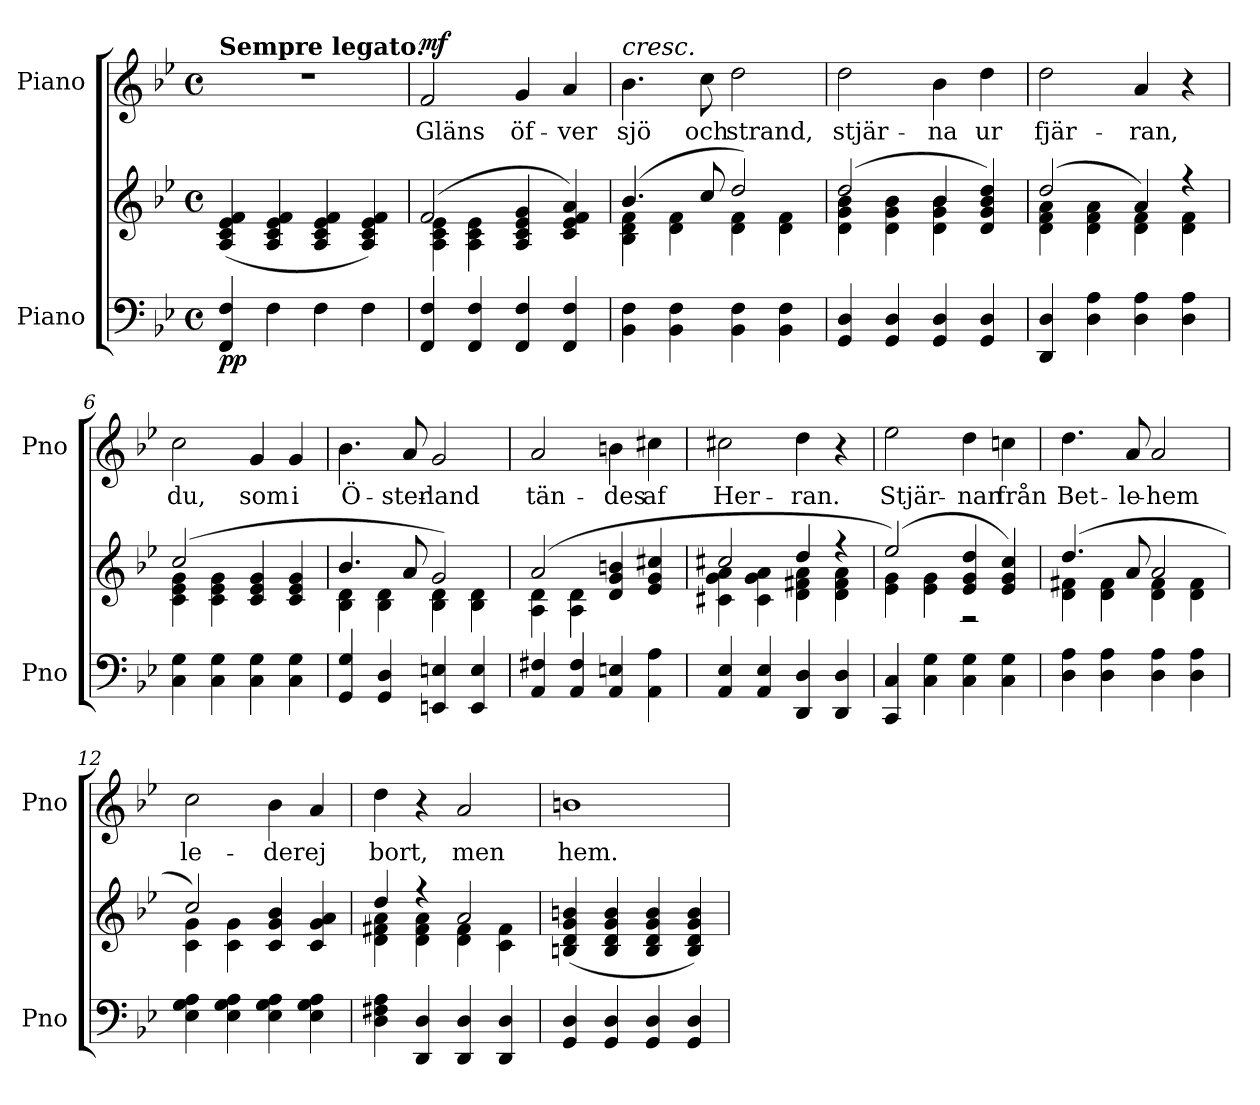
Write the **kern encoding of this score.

**kern	**kern	**dynam	**kern	**text	**dynam
*part2	*part2	*part2	*part1	*part1	*part1
*staff3	*staff2	*staff2/3	*staff1	*staff1	*staff1
*I"Piano	*	*	*I"Piano	*	*
*I'Pno	*	*	*I'Pno	*	*
*clefF4	*clefG2	*	*clefG2	*	*
*k[b-e-]	*k[b-e-]	*	*k[b-e-]	*	*
*M4/4	*M4/4	*	*M4/4	*	*
*met(c)	*met(c)	*	*met(c)	*	*
=1	=1	=1	=1	=1	=1
!	!	!	!LO:TX:a:B:t=Sempre legato.	!	!
!	!	!LO:DY:b=2	!	!	!
!	!	!LO:DY:n=1:b	!	!	!
4FF/ 4F/	(<4A/ 4c/ 4e-/ 4f/	p p	1r	.	.
4F\	4A/ 4c/ 4e-/ 4f/	.	.	.	.
4F\	4A/ 4c/ 4e-/ 4f/	.	.	.	.
4F\	4A/ 4c/ 4e-/ 4f/)	.	.	.	.
=2	=2	=2	=2	=2	=2
*	*^	*	*	*	*
!	!	!	!	!	!LO:LY:b	!LO:DY:a
4FF/ 4F/	(>2f/	4A\ 4c\ 4e-\	.	2f/	Gläns	mf
4FF/ 4F/	.	4A\ 4c\ 4e-\	.	.	.	.
!	!	!	!	!	!LO:LY:b	!
4FF/ 4F/	4A/ 4c/ 4e-/ 4g/	2ryy	.	4g/	öf-	.
!	!	!	!	!	!LO:LY:b	!
4FF/ 4F/	4c/ 4e-/ 4f/ 4a/)	.	.	4a/	-ver	.
=3	=3	=3	=3	=3	=3	=3
!	!	!	!	!LO:TX:a:i:t=cresc.	!	!
!	!	!	!	!	!LO:LY:b	!
4BB-\ 4F\	(>4.b-/	4B-\ 4d\ 4f\	.	4.b-\	sjö	.
4BB-\ 4F\	.	4d\ 4f\	.	.	.	.
!	!	!	!	!	!LO:LY:b	!
.	8cc/	.	.	8cc\	och	.
!	!	!	!	!	!LO:LY:b	!
4BB-\ 4F\	2dd/)	4d\ 4f\	.	2dd\	strand,	.
4BB-\ 4F\	.	4d\ 4f\	.	.	.	.
=4	=4	=4	=4	=4	=4	=4
!	!	!	!	!	!LO:LY:b	!
4GG/ 4D/	(>2dd/	4d\ 4g\ 4b-\	.	2dd\	stjär-	.
4GG/ 4D/	.	4d\ 4g\ 4b-\	.	.	.	.
!	!	!	!	!	!LO:LY:b	!
4GG/ 4D/	4b-/	4d\ 4g\ 4b-\	.	4b-\	-na	.
!	!	!	!	!	!LO:LY:b	!
4GG/ 4D/	4d/ 4g/ 4b-/ 4dd/)	4ryy	.	4dd\	ur	.
=5	=5	=5	=5	=5	=5	=5
!	!	!	!	!	!LO:LY:b	!
4DD/ 4D/	(>2dd/	4d\ 4f\ 4a\	.	2dd\	fjär-	.
4D\ 4A\	.	4d\ 4f\ 4a\	.	.	.	.
!	!	!	!	!	!LO:LY:b	!
4D\ 4A\	4a/)	4d\ 4f\	.	4a/	-ran,	.
4D\ 4A\	4r	4d\ 4f\	.	4r	.	.
!!LO:LB:g=z
=6	=6	=6	=6	=6	=6	=6
!	!	!	!	!	!LO:LY:b	!
4C\ 4G\	(>2cc/	4c\ 4e-\ 4g\	.	2cc\	du,	.
4C\ 4G\	.	4c\ 4e-\ 4g\	.	.	.	.
!	!	!	!	!	!LO:LY:b	!
4C\ 4G\	4c/ 4e-/ 4g/	2ryy	.	4g/	som	.
!	!	!	!	!	!LO:LY:b	!
4C\ 4G\	4c/ 4e-/ 4g/	.	.	4g/	i	.
=7	=7	=7	=7	=7	=7	=7
!	!	!	!	!	!LO:LY:b	!
4GG/ 4G/	4.b-/	4B-\ 4d\	.	4.b-\	Ö-	.
4GG/ 4D/	.	4B-\ 4d\	.	.	.	.
!	!	!	!	!	!LO:LY:b	!
.	8a/	.	.	8a/	-ster-	.
!	!	!	!	!	!LO:LY:b	!
4EEn/ 4En/	2g/)	4B-\ 4d\	.	2g/	-land	.
4EE/ 4E/	.	4B-\ 4d\	.	.	.	.
=8	=8	=8	=8	=8	=8	=8
!	!	!	!	!	!LO:LY:b	!
4AA/ 4F#X/	(>2a/	4A\ 4d\	.	2a/	tän-	.
4AA/ 4F#/	.	4A\ 4d\	.	.	.	.
!	!	!	!	!	!LO:LY:b	!
4AA/ 4En/	4d/ 4g/ 4bn/	2ryy	.	4bn\	-des	.
!	!	!	!	!	!LO:LY:b	!
4AA\ 4A\	4e-/ 4g/ 4cc#X/	.	.	4cc#X\	af	.
=9	=9	=9	=9	=9	=9	=9
!	!	!	!	!	!LO:LY:b	!
4AA/ 4E-/	2cc#X/	4c#X\ 4g\ 4a\	.	2cc#X\	Her-	.
4AA/ 4E-/	.	4c#\ 4g\ 4a\	.	.	.	.
!	!	!	!	!	!LO:LY:b	!
4DD/ 4D/	4dd/	4d\ 4f#X\ 4a\	.	4dd\	-ran.	.
4DD/ 4D/	4r	4d\ 4f#\ 4a\	.	4r	.	.
=10	=10	=10	=10	=10	=10	=10
!	!	!	!	!	!LO:LY:b	!
4CC/ 4C/	(>2ee-/)	4e-\ 4g\	.	2ee-\	Stjär-	.
4C\ 4G\	.	4e-\ 4g\	.	.	.	.
!	!	!	!	!	!LO:LY:b	!
4C\ 4G\	4e-/ 4g/ 4dd/	2r	.	4dd\	-nan	.
!	!	!	!	!	!LO:LY:b	!
4C\ 4G\	4e-/ 4g/ 4cc/)	.	.	4ccn\	från	.
!!LO:LB:g=z
=11	=11	=11	=11	=11	=11	=11
!	!	!	!	!	!LO:LY:b	!
4D\ 4A\	(>4.dd/	4d\ 4f#X\	.	4.dd\	Bet-	.
4D\ 4A\	.	4d\ 4f#\	.	.	.	.
!	!	!	!	!	!LO:LY:b	!
.	8a/	.	.	8a/	-le-	.
!	!	!	!	!	!LO:LY:b	!
4D\ 4A\	2a/	4d\ 4f#\	.	2a/	-hem	.
4D\ 4A\	.	4d\ 4f#\	.	.	.	.
=12	=12	=12	=12	=12	=12	=12
!	!	!	!	!	!LO:LY:b	!
4E-\ 4G\ 4A\	2cc/)	4c\ 4g\	.	2cc\	le-	.
4E-\ 4G\ 4A\	.	4c\ 4g\	.	.	.	.
!	!	!	!	!	!LO:LY:b	!
4E-\ 4G\ 4A\	4c/ 4g/ 4b-/	2ryy	.	4b-\	-der	.
!	!	!	!	!	!LO:LY:b	!
4E-\ 4G\ 4A\	4c/ 4g/ 4a/	.	.	4a/	ej	.
=13	=13	=13	=13	=13	=13	=13
!	!	!	!	!	!LO:LY:b	!
4D\ 4F#X\ 4A\	4dd/	4d\ 4f#X\ 4a\	.	4dd\	bort,	.
4DD/ 4D/	4r	4d\ 4f#\ 4a\	.	4r	.	.
!	!	!	!	!	!LO:LY:b	!
4DD/ 4D/	2a/	4d\ 4f#\	.	2a/	men	.
4DD/ 4D/	.	4c\ 4f#\	.	.	.	.
=14	=14	=14	=14	=14	=14	=14
!	!	!	!	!	!LO:LY:b	!
*	*v	*v	*	*	*	*
4GG/ 4D/	(>4Bn/ 4d/ 4g/ 4bn/	.	1bn	hem.	.
4GG/ 4D/	4B/ 4d/ 4g/ 4b/	.	.	.	.
4GG/ 4D/	4B/ 4d/ 4g/ 4b/	.	.	.	.
4GG/ 4D/	4B/ 4d/ 4g/ 4b/)	.	.	.	.
=	=	=	=	=	=
*-	*-	*-	*-	*-	*-
